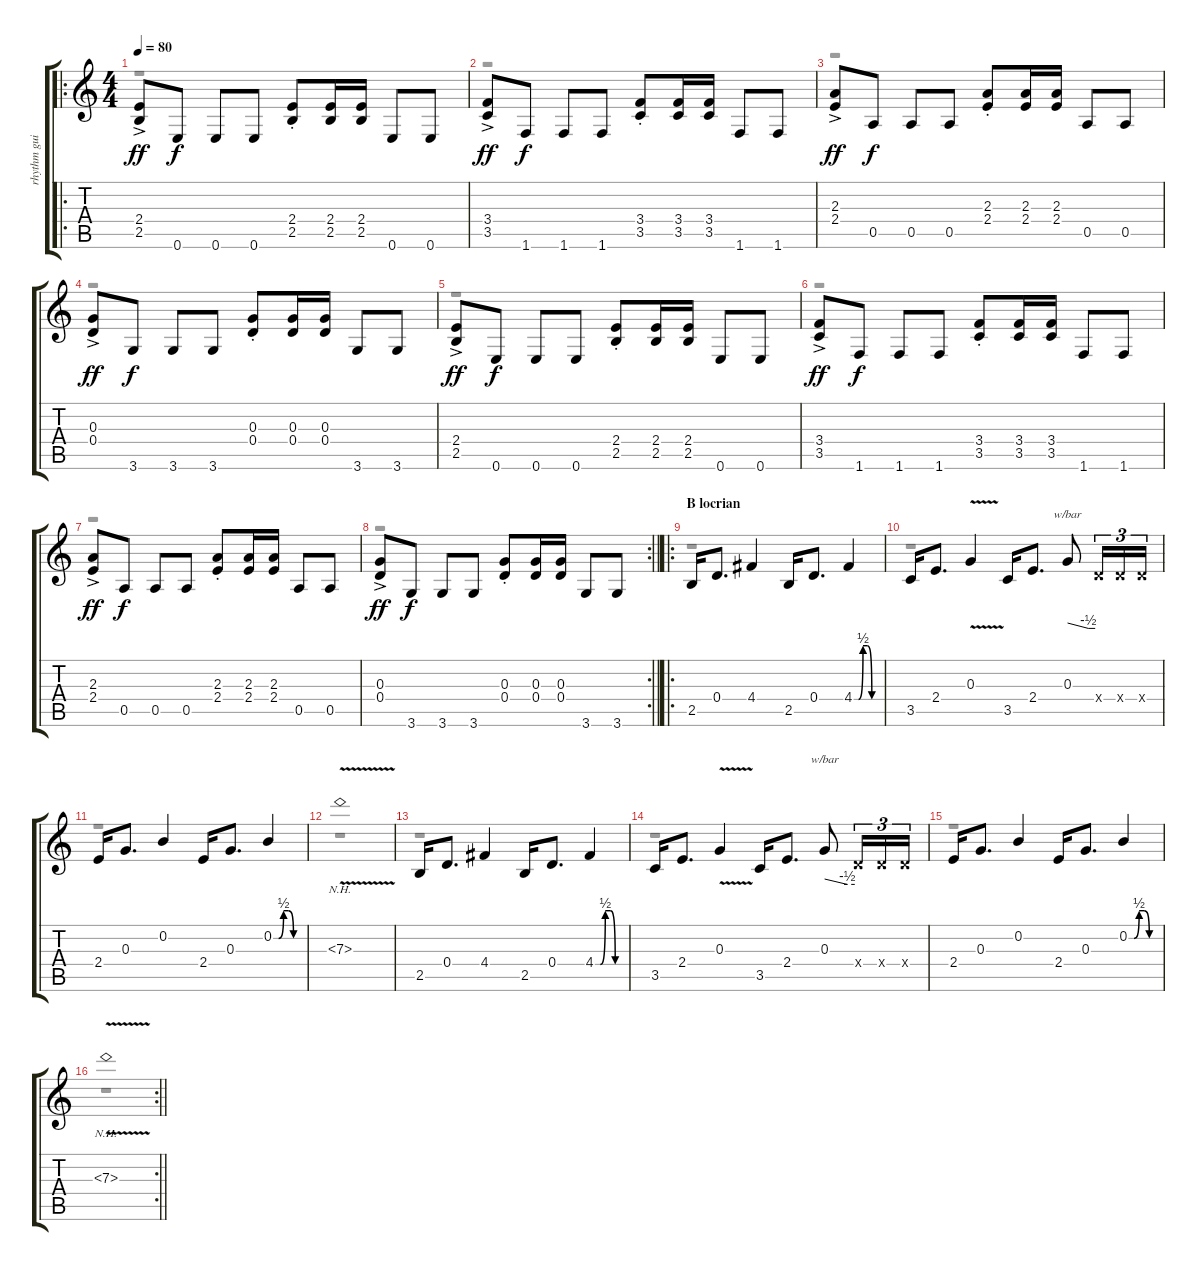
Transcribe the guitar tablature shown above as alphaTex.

\track ("rhythm guitar" "rhythm gui") {instrument distortionguitar}
\staff {score tabs}
\tuning (E4 B3 G3 D3 A2 E2) {hide}
\voice
\ro
\ts (4 4)
\tempo 80
\clef g2
\ks c
(2.4{ac} 2.5{ac}).8{dy ff} 0.6.8{dy f} 0.6.8 0.6.8 (2.4{st} 2.5{st}).8 (2.4 2.5).16 (2.4 2.5).16 0.6.8 0.6.8 |
(3.4{ac} 3.5{ac}).8{dy ff} 1.6.8{dy f} 1.6.8 1.6.8 (3.4{st} 3.5{st}).8 (3.4 3.5).16 (3.4 3.5).16 1.6.8 1.6.8 |
(2.3{ac} 2.4{ac}).8{dy ff} 0.5.8{dy f} 0.5.8 0.5.8 (2.3{st} 2.4{st}).8 (2.3 2.4).16 (2.3 2.4).16 0.5.8 0.5.8 |
(0.3{ac} 0.4{ac}).8{dy ff} 3.6.8{dy f} 3.6.8 3.6.8 (0.3{st} 0.4{st}).8 (0.3 0.4).16 (0.3 0.4).16 3.6.8 3.6.8 |
(2.4{ac} 2.5{ac}).8{dy ff} 0.6.8{dy f} 0.6.8 0.6.8 (2.4{st} 2.5{st}).8 (2.4 2.5).16 (2.4 2.5).16 0.6.8 0.6.8 |
(3.4{ac} 3.5{ac}).8{dy ff} 1.6.8{dy f} 1.6.8 1.6.8 (3.4{st} 3.5{st}).8 (3.4 3.5).16 (3.4 3.5).16 1.6.8 1.6.8 |
(2.3{ac} 2.4{ac}).8{dy ff} 0.5.8{dy f} 0.5.8 0.5.8 (2.3{st} 2.4{st}).8 (2.3 2.4).16 (2.3 2.4).16 0.5.8 0.5.8 |
\rc 2
\barLineRight lightlight
(0.3{ac} 0.4{ac}).8{dy ff} 3.6.8{dy f} 3.6.8 3.6.8 (0.3{st} 0.4{st}).8 (0.3 0.4).16 (0.3 0.4).16 3.6.8 3.6.8 |
\ro
\section ("" "B locrian")
2.5.16 0.4.8{d} 4.4.4 2.5.16 0.4.8{d} 4.4{be (custom 0 0 10 0 20 2 30 2 40 0 60 0)}.4 |
3.5.16 2.4.8{d} 0.3{v}.4 3.5.16 2.4.8{d} 0.3.8{tbe (custom default 0 0 45 -2 60 -2)} 0.4{x}.16{tu (3 2)} 0.4{x}.16{tu (3 2)} 0.4{x}.16{tu (3 2)} |
2.4.16 0.3.8{d} 0.2.4 2.4.16 0.3.8{d} 0.2{be (custom 0 0 10 0 20 2 30 2 40 0 60 0)}.4 |
7.3{nh v}.1 |
2.5.16 0.4.8{d} 4.4.4 2.5.16 0.4.8{d} 4.4{be (custom 0 0 10 0 20 2 30 2 40 0 60 0)}.4 |
3.5.16 2.4.8{d} 0.3{v}.4 3.5.16 2.4.8{d} 0.3.8{tbe (custom default 0 0 45 -2 60 -2)} 0.4{x}.16{tu (3 2)} 0.4{x}.16{tu (3 2)} 0.4{x}.16{tu (3 2)} |
2.4.16 0.3.8{d} 0.2.4 2.4.16 0.3.8{d} 0.2{be (custom 0 0 10 0 20 2 30 2 40 0 60 0)}.4 |
\rc 2
\barLineRight lightlight
7.3{nh v}.1
\voice
\clef g2
\ottava regular
\simile none
\ks c
r.1{dy f} |
r.1 |
r.1 |
r.1 |
r.1 |
r.1 |
r.1 |
\barLineRight lightlight
r.1 |
r.1 |
r.1 |
r.1 |
r.1 |
r.1 |
r.1 |
r.1 |
\barLineRight lightlight
r.1
